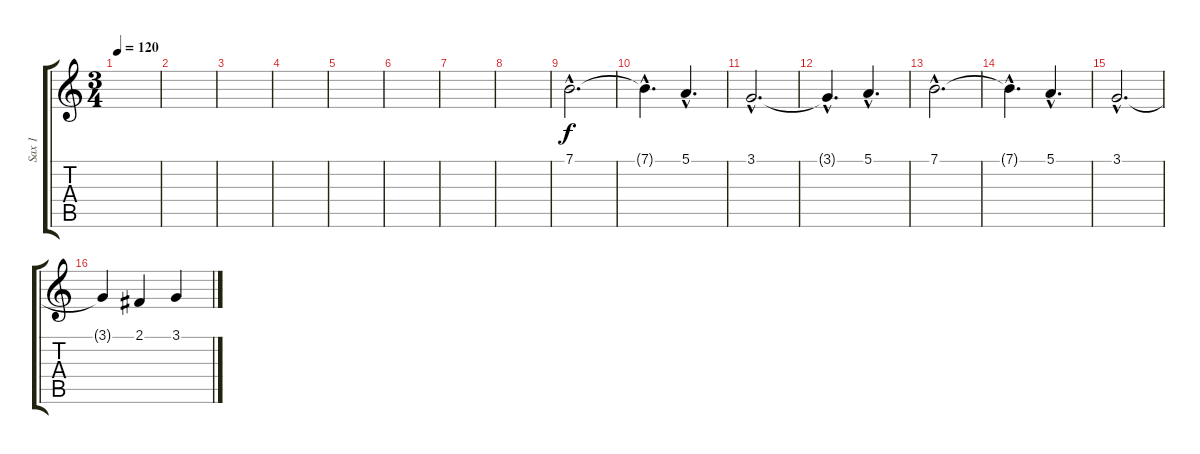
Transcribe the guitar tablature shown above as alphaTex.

\track ("Sax 1" "Sax 1") {instrument altosax}
\staff {score tabs}
\tuning (E4 B3 G3 D3 A2 E2) {hide}
\ts (3 4)
\tempo 120
\clef g2
\ks c
|
|
|
|
|
|
|
|
7.1{hac}.2{d balance 8} |
7.1{hac t}.4{d} 5.1{hac}.4{d} |
3.1{hac}.2{d} |
3.1{hac t}.4{d} 5.1{hac}.4{d} |
7.1{hac}.2{d} |
7.1{hac t}.4{d} 5.1{hac}.4{d} |
3.1{hac}.2{d} |
3.1{t}.4 2.1.4 3.1.4
